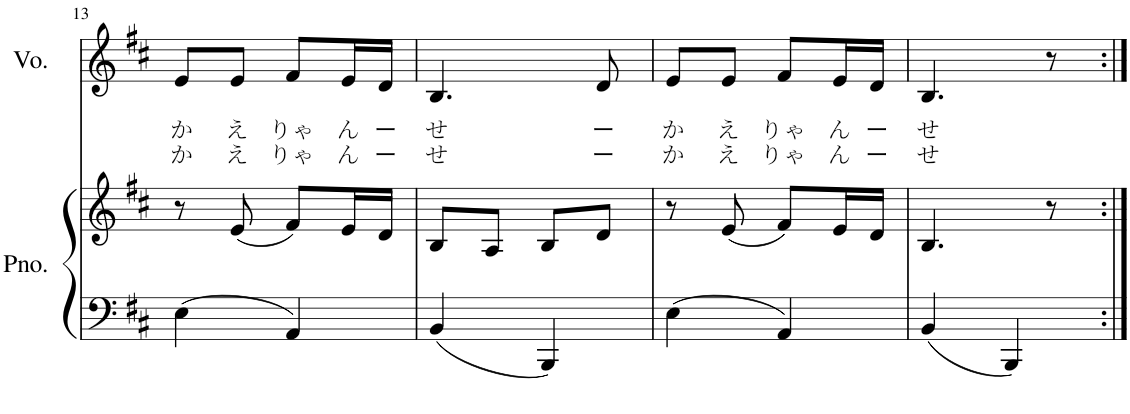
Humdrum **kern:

**kern	**kern	**kern	**text	**text	**text
*part2	*part2	*part1	*part1	*part1	*part1
*staff3	*staff2	*staff1	*staff1	*staff1	*staff1
*I"ピアノ	*	*I"ボーカル	*	*	*
!!LO:PB:g=z
*clefF4	*clefG2	*clefG2	*	*	*
*k[f#c#]	*k[f#c#]	*k[f#c#]	*	*	*
*M2/4	*M2/4	*M2/4	*	*	*
=13	=13	=13	=13	=13	=13
!	!	!	!	!LO:LY:b	!LO:LY:b
4E\	8r	8e/L	.	か	か
!	!	!	!	!LO:LY:b	!LO:LY:b
.	(8e/	8e/J	.	え	え
!	!	!	!	!LO:LY:b	!LO:LY:b
4AA/	8f#/L)	8f#/L	.	りゃ	りゃ
!	!	!	!	!LO:LY:b	!LO:LY:b
.	16e/L	16e/L	.	ん	ん
!	!	!	!	!LO:LY:b	!LO:LY:b
.	16d/JJ	16d/JJ	.	ー	ー
=14	=14	=14	=14	=14	=14
!	!	!	!	!LO:LY:b	!LO:LY:b
4BB/	8B/L	4.B/	.	せ	せ
.	8A/J	.	.	.	.
4BBB/	8B/L	.	.	.	.
!	!	!	!	!LO:LY:b	!LO:LY:b
.	8d/J	8d/	.	ー	ー
=15	=15	=15	=15	=15	=15
!	!	!	!	!LO:LY:b	!LO:LY:b
4E\	8r	8e/L	.	か	か
!	!	!	!	!LO:LY:b	!LO:LY:b
.	(8e/	8e/J	.	え	え
!	!	!	!	!LO:LY:b	!LO:LY:b
4AA/	8f#/L)	8f#/L	.	りゃ	りゃ
!	!	!	!	!LO:LY:b	!LO:LY:b
.	16e/L	16e/L	.	ん	ん
!	!	!	!	!LO:LY:b	!LO:LY:b
.	16d/JJ	16d/JJ	.	ー	ー
=16	=16	=16	=16	=16	=16
!	!	!	!	!LO:LY:b	!LO:LY:b
4BB/	4.B/	4.B/	.	せ	せ
4BBB/	.	.	.	.	.
.	8r	8r	.	.	.
=:|!	=:|!	=:|!	=:|!	=:|!	=:|!
*-	*-	*-	*-	*-	*-
